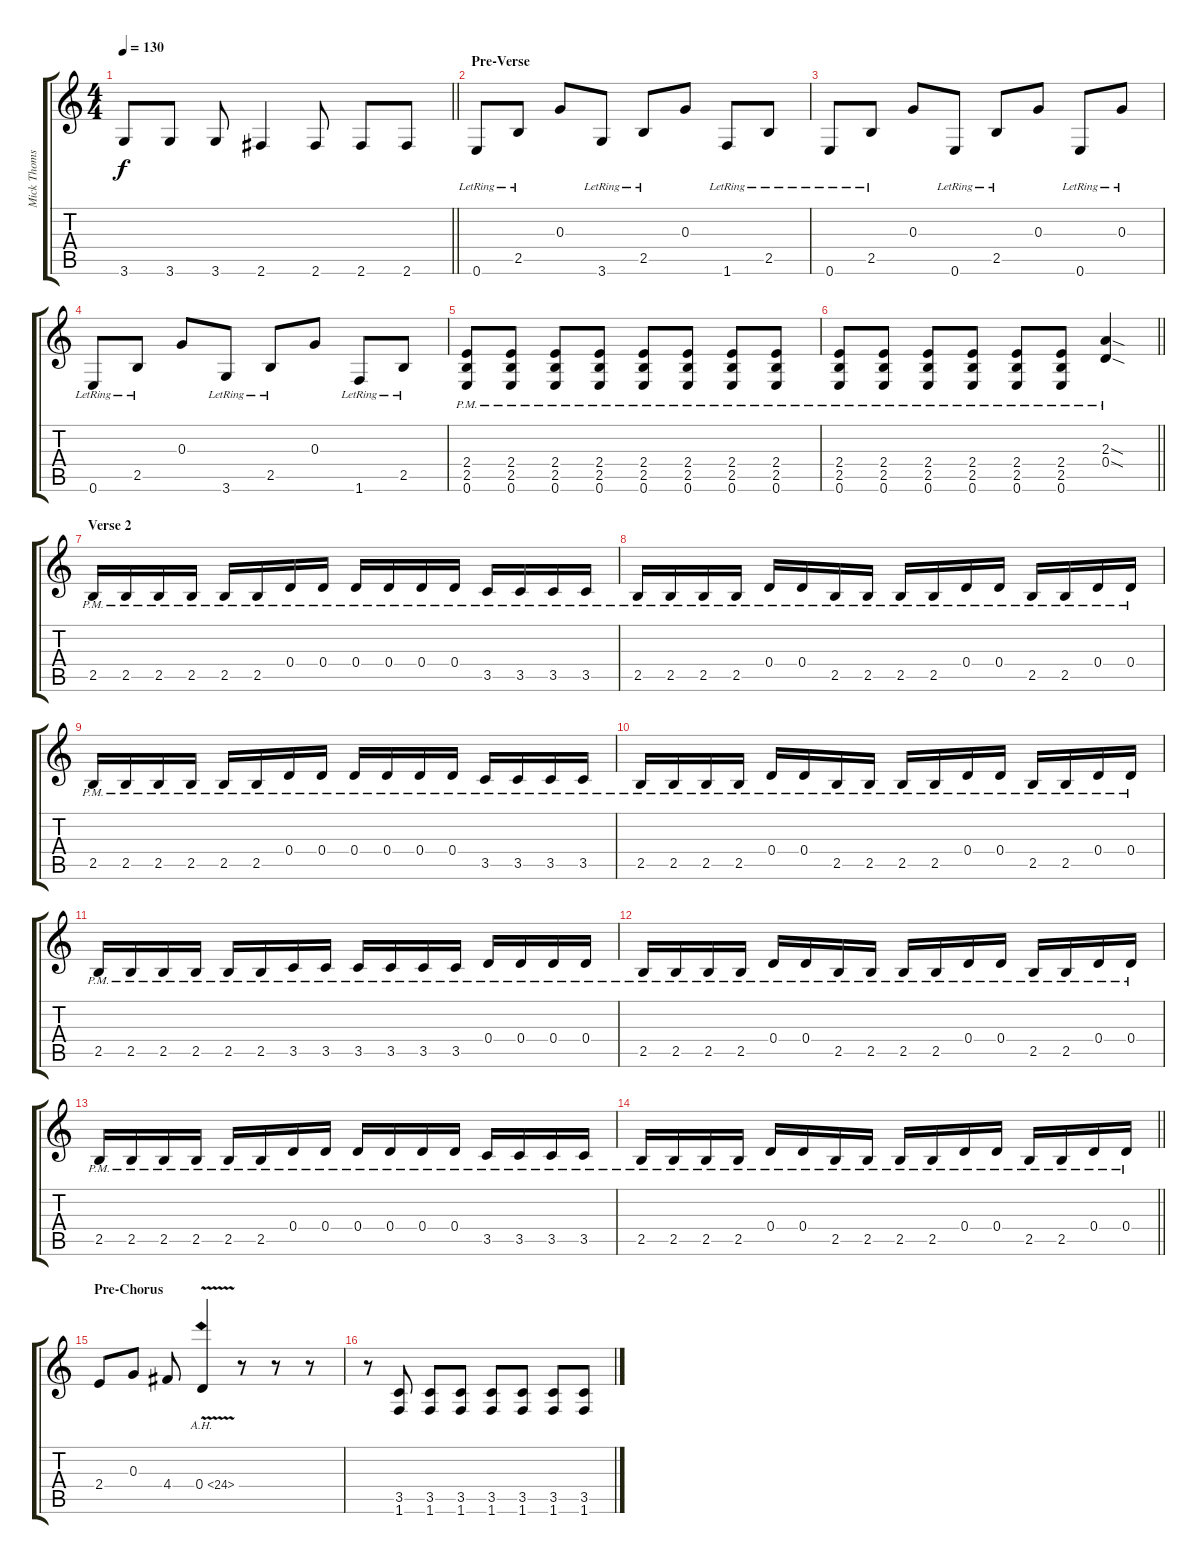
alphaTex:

\track ("Mick Thomson" "Mick Thoms") {instrument overdrivenguitar}
\staff {score tabs}
\tuning (E4 B3 G3 D3 A2 E2) {hide}
\ts (4 4)
\tempo 130
\clef g2
\barLineRight lightlight
\ks c
3.6.8{dy f} 3.6.8 3.6.8 2.6.4 2.6.8 2.6.8 2.6.8 |
\section ("" "Pre-Verse")
0.6{lr}.8 2.5{lr}.8 0.3.8 3.6{lr}.8 2.5{lr}.8 0.3.8 1.6{lr}.8 2.5{lr}.8 |
0.6{lr}.8 2.5{lr}.8 0.3.8 0.6{lr}.8 2.5{lr}.8 0.3.8 0.6{lr}.8 0.3{lr}.8 |
0.6{lr}.8 2.5{lr}.8 0.3.8 3.6{lr}.8 2.5{lr}.8 0.3.8 1.6{lr}.8 2.5{lr}.8 |
(2.4{pm} 2.5{pm} 0.6{pm}).8 (2.4{pm} 2.5{pm} 0.6{pm}).8 (2.4{pm} 2.5{pm} 0.6{pm}).8 (2.4{pm} 2.5{pm} 0.6{pm}).8 (2.4{pm} 2.5{pm} 0.6{pm}).8 (2.4{pm} 2.5{pm} 0.6{pm}).8 (2.4{pm} 2.5{pm} 0.6{pm}).8 (2.4{pm} 2.5{pm} 0.6{pm}).8 |
\barLineRight lightlight
(2.4{pm} 2.5{pm} 0.6{pm}).8 (2.4{pm} 2.5{pm} 0.6{pm}).8 (2.4{pm} 2.5{pm} 0.6{pm}).8 (2.4{pm} 2.5{pm} 0.6{pm}).8 (2.4{pm} 2.5{pm} 0.6{pm}).8 (2.4{pm} 2.5{pm} 0.6{pm}).8 (2.3{sod} 0.4{sod pm}).4 |
\section ("" "Verse 2")
2.5{pm}.16 2.5{pm}.16 2.5{pm}.16 2.5{pm}.16 2.5{pm}.16 2.5{pm}.16 0.4{pm}.16 0.4{pm}.16 0.4{pm}.16 0.4{pm}.16 0.4{pm}.16 0.4{pm}.16 3.5{pm}.16 3.5{pm}.16 3.5{pm}.16 3.5{pm}.16 |
2.5{pm}.16 2.5{pm}.16 2.5{pm}.16 2.5{pm}.16 0.4{pm}.16 0.4{pm}.16 2.5{pm}.16 2.5{pm}.16 2.5{pm}.16 2.5{pm}.16 0.4{pm}.16 0.4{pm}.16 2.5{pm}.16 2.5{pm}.16 0.4{pm}.16 0.4{pm}.16 |
2.5{pm}.16 2.5{pm}.16 2.5{pm}.16 2.5{pm}.16 2.5{pm}.16 2.5{pm}.16 0.4{pm}.16 0.4{pm}.16 0.4{pm}.16 0.4{pm}.16 0.4{pm}.16 0.4{pm}.16 3.5{pm}.16 3.5{pm}.16 3.5{pm}.16 3.5{pm}.16 |
2.5{pm}.16 2.5{pm}.16 2.5{pm}.16 2.5{pm}.16 0.4{pm}.16 0.4{pm}.16 2.5{pm}.16 2.5{pm}.16 2.5{pm}.16 2.5{pm}.16 0.4{pm}.16 0.4{pm}.16 2.5{pm}.16 2.5{pm}.16 0.4{pm}.16 0.4{pm}.16 |
2.5{pm}.16 2.5{pm}.16 2.5{pm}.16 2.5{pm}.16 2.5{pm}.16 2.5{pm}.16 3.5{pm}.16 3.5{pm}.16 3.5{pm}.16 3.5{pm}.16 3.5{pm}.16 3.5{pm}.16 0.4{pm}.16 0.4{pm}.16 0.4{pm}.16 0.4{pm}.16 |
2.5{pm}.16 2.5{pm}.16 2.5{pm}.16 2.5{pm}.16 0.4{pm}.16 0.4{pm}.16 2.5{pm}.16 2.5{pm}.16 2.5{pm}.16 2.5{pm}.16 0.4{pm}.16 0.4{pm}.16 2.5{pm}.16 2.5{pm}.16 0.4{pm}.16 0.4{pm}.16 |
2.5{pm}.16 2.5{pm}.16 2.5{pm}.16 2.5{pm}.16 2.5{pm}.16 2.5{pm}.16 0.4{pm}.16 0.4{pm}.16 0.4{pm}.16 0.4{pm}.16 0.4{pm}.16 0.4{pm}.16 3.5{pm}.16 3.5{pm}.16 3.5{pm}.16 3.5{pm}.16 |
\barLineRight lightlight
2.5{pm}.16 2.5{pm}.16 2.5{pm}.16 2.5{pm}.16 0.4{pm}.16 0.4{pm}.16 2.5{pm}.16 2.5{pm}.16 2.5{pm}.16 2.5{pm}.16 0.4{pm}.16 0.4{pm}.16 2.5{pm}.16 2.5{pm}.16 0.4{pm}.16 0.4{pm}.16 |
\section ("" "Pre-Chorus")
2.4.8 0.3.8 4.4.8 0.4{ah 24 v}.4 r.8 r.8 r.8 |
r.8 (3.5 1.6).8 (3.5 1.6).8 (3.5 1.6).8 (3.5 1.6).8 (3.5 1.6).8 (3.5 1.6).8 (3.5 1.6).8
